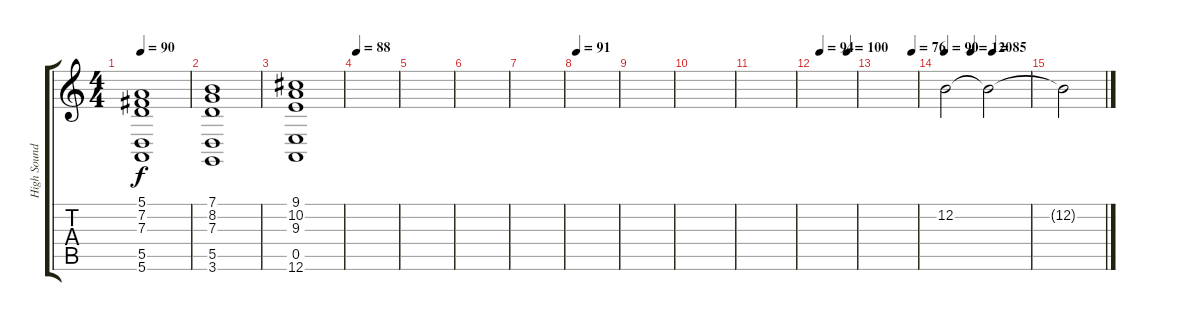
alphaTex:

\track ("High Soundy Thing" "High Sound") {instrument synthstrings2}
\staff {score tabs}
\tuning (E4 B3 G3 D3 A2 E2) {hide}
\ts (4 4)
\tempo 90
\clef g2
\ks c
(5.1 7.2 7.3 5.5 5.6).1{dy f} |
(7.1 8.2 7.3 5.5 3.6).1 |
(9.1 10.2 9.3 0.5 12.6).1 |
\tempo 88
|
|
|
|
\tempo 91
|
|
|
|
\tempo (94 0.125)
\tempo (100 0.7916666666666666)
|
\tempo (76 0.875)
|
\tempo 90
\tempo (120 0.3125)
\tempo (85 0.5625)
12.2.2 12.2{t}.2 |
12.2{t}.2
